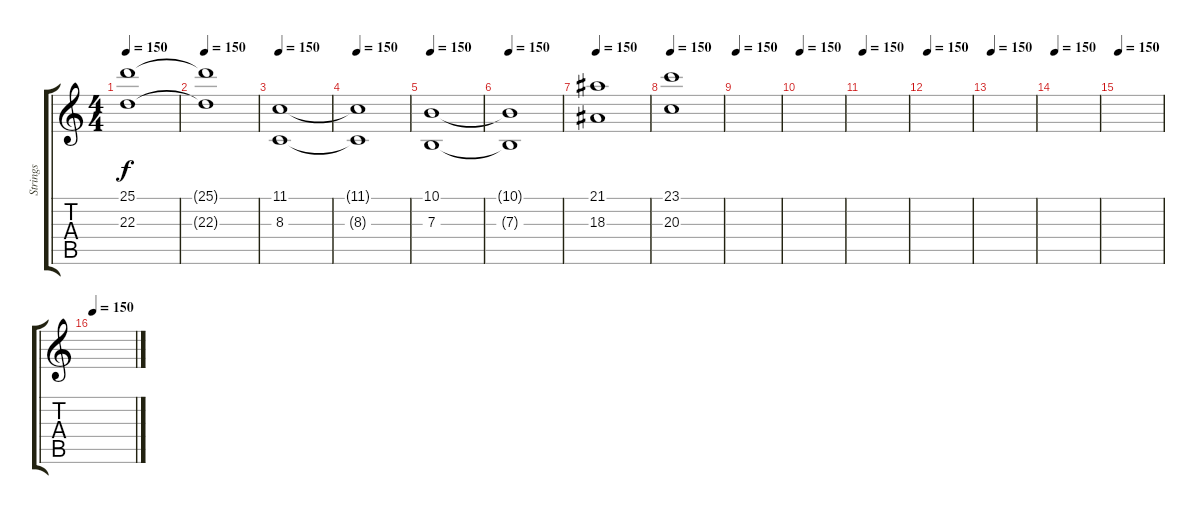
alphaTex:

\track ("Strings " "Strings ") {instrument stringensemble2}
\staff {score tabs}
\tuning (Db4 Ab3 E3 B2 Gb2 B1) {hide}
\ts (4 4)
\tempo 150
\clef g2
\ks c
(25.1 22.3).1{dy f} |
\tempo 150
(25.1{t} 22.3{t}).1 |
\tempo 150
(11.1 8.3).1 |
\tempo 150
(11.1{t} 8.3{t}).1 |
\tempo 150
(10.1 7.3).1 |
\tempo 150
(10.1{t} 7.3{t}).1 |
\tempo 150
(21.1 18.3).1 |
\tempo 150
(23.1 20.3).1 |
\tempo 150
|
\tempo 150
|
\tempo 150
|
\tempo 150
|
\tempo 150
|
\tempo 150
|
\tempo 150
|
\tempo 150
